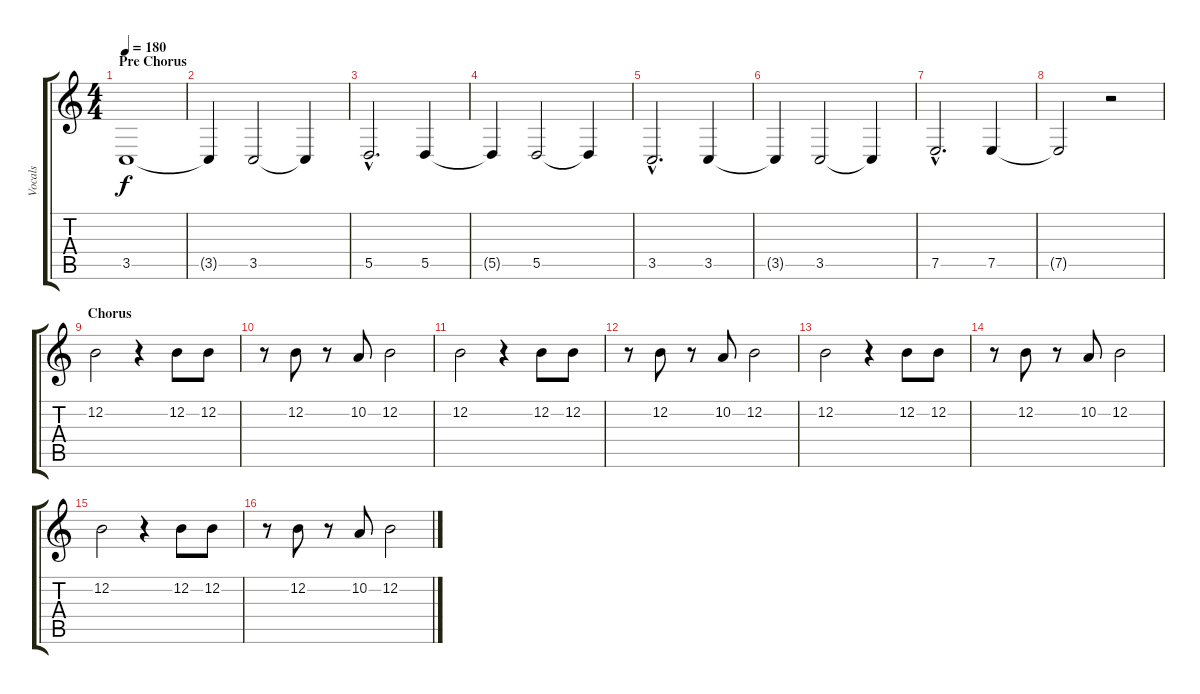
\track ("Vocals" "Vocals") {instrument lead8bassandlead}
\staff {score tabs}
\tuning (E4 B3 G3 D3 A2 E2) {hide}
\ts (4 4)
\section ("" "Pre Chorus")
\tempo 180
\clef g2
\ks c
3.5{t}.1{dy f} |
3.5{t}.4 3.5.2 3.5{t}.4 |
5.5{hac}.2{d} 5.5.4 |
5.5{t}.4 5.5.2 5.5{t}.4 |
3.5{hac}.2{d} 3.5.4 |
3.5{t}.4 3.5.2 3.5{t}.4 |
7.5{hac}.2{d} 7.5.4 |
7.5{t}.2 r.2 |
\section ("" "Chorus")
12.2.2 r.4 12.2.8 12.2.8 |
r.8 12.2.8 r.8 10.2.8 12.2.2 |
12.2.2 r.4 12.2.8 12.2.8 |
r.8 12.2.8 r.8 10.2.8 12.2.2 |
12.2.2 r.4 12.2.8 12.2.8 |
r.8 12.2.8 r.8 10.2.8 12.2.2 |
12.2.2 r.4 12.2.8 12.2.8 |
r.8 12.2.8 r.8 10.2.8 12.2.2
